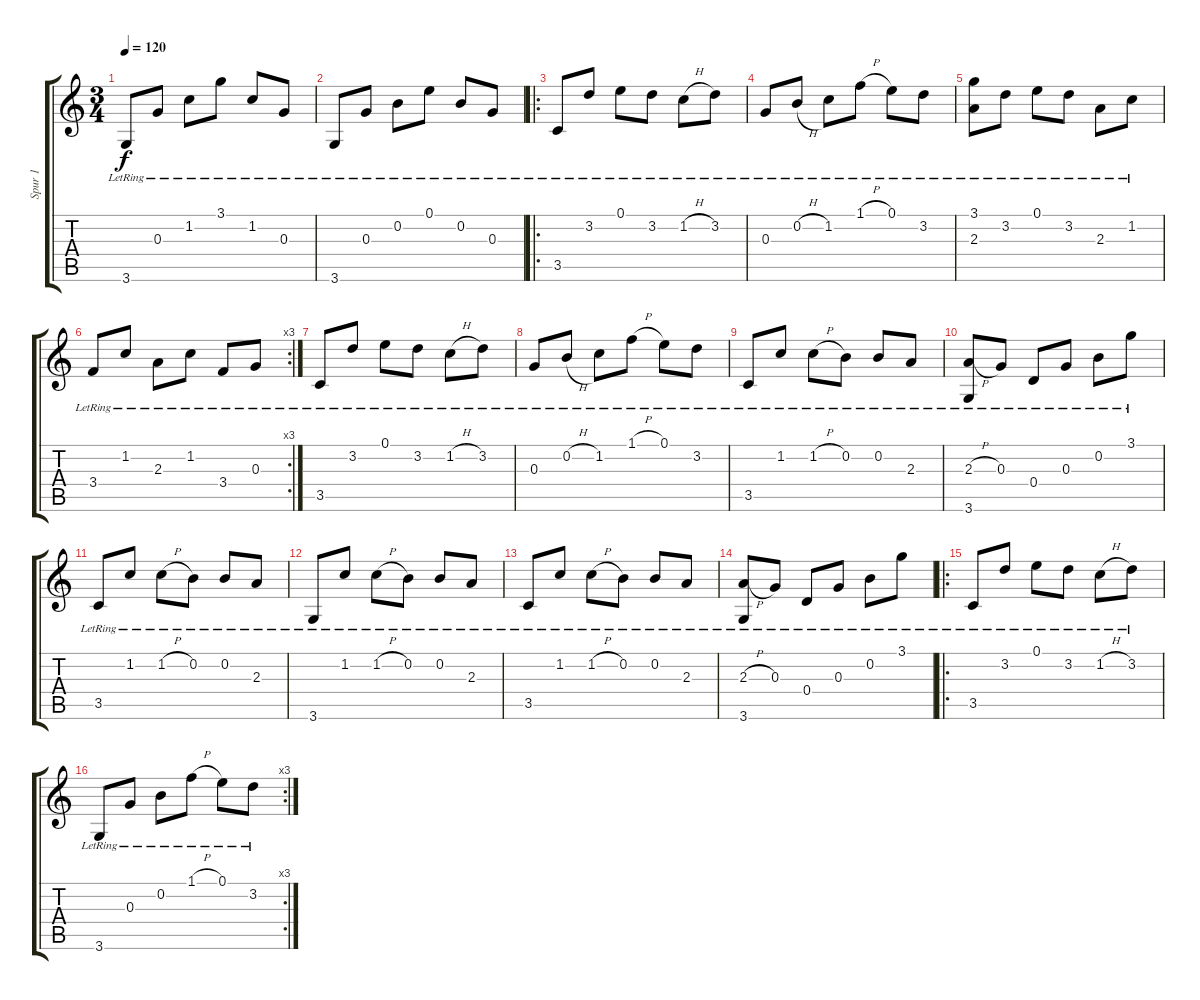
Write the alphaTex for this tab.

\track ("Spur 1" "Spur 1") {instrument acousticguitarsteel}
\staff {score tabs}
\tuning (E4 B3 G3 D3 A2 E2) {hide}
\ts (3 4)
\tempo 120
\clef g2
\ks c
3.6{lr}.8{dy f} 0.3{lr}.8 1.2{lr}.8 3.1{lr}.8 1.2{lr}.8 0.3{lr}.8 |
3.6{lr}.8 0.3{lr}.8 0.2{lr}.8 0.1{lr}.8 0.2{lr}.8 0.3{lr}.8 |
\ro
3.5{lr}.8 3.2{lr}.8 0.1{lr}.8 3.2{lr}.8 1.2{h lr}.8 3.2{lr}.8 |
0.3{lr}.8 0.2{h lr}.8 1.2{lr}.8 1.1{h lr}.8 0.1{lr}.8 3.2{lr}.8 |
(3.1{lr} 2.3{lr}).8 3.2{lr}.8 0.1{lr}.8 3.2{lr}.8 2.3{lr}.8 1.2{lr}.8 |
\rc 3
3.4{lr}.8 1.2{lr}.8 2.3{lr}.8 1.2{lr}.8 3.4{lr}.8 0.3{lr}.8 |
3.5{lr}.8 3.2{lr}.8 0.1{lr}.8 3.2{lr}.8 1.2{h lr}.8 3.2{lr}.8 |
0.3{lr}.8 0.2{h lr}.8 1.2{lr}.8 1.1{h lr}.8 0.1{lr}.8 3.2{lr}.8 |
3.5{lr}.8 1.2{lr}.8 1.2{h lr}.8 0.2{lr}.8 0.2{lr}.8 2.3{lr}.8 |
(2.3{h lr} 3.6{lr}).8 0.3{lr}.8 0.4{lr}.8 0.3{lr}.8 0.2{lr}.8 3.1{lr}.8 |
3.5{lr}.8 1.2{lr}.8 1.2{h lr}.8 0.2{lr}.8 0.2{lr}.8 2.3{lr}.8 |
3.6{lr}.8 1.2{lr}.8 1.2{h lr}.8 0.2{lr}.8 0.2{lr}.8 2.3{lr}.8 |
3.5{lr}.8 1.2{lr}.8 1.2{h lr}.8 0.2{lr}.8 0.2{lr}.8 2.3{lr}.8 |
(2.3{h lr} 3.6{lr}).8 0.3{lr}.8 0.4{lr}.8 0.3{lr}.8 0.2{lr}.8 3.1{lr}.8 |
\ro
3.5{lr}.8 3.2{lr}.8 0.1{lr}.8 3.2{lr}.8 1.2{h lr}.8 3.2{lr}.8 |
\rc 3
3.6{lr}.8 0.3{lr}.8 0.2{lr}.8 1.1{h lr}.8 0.1{lr}.8 3.2{lr}.8
